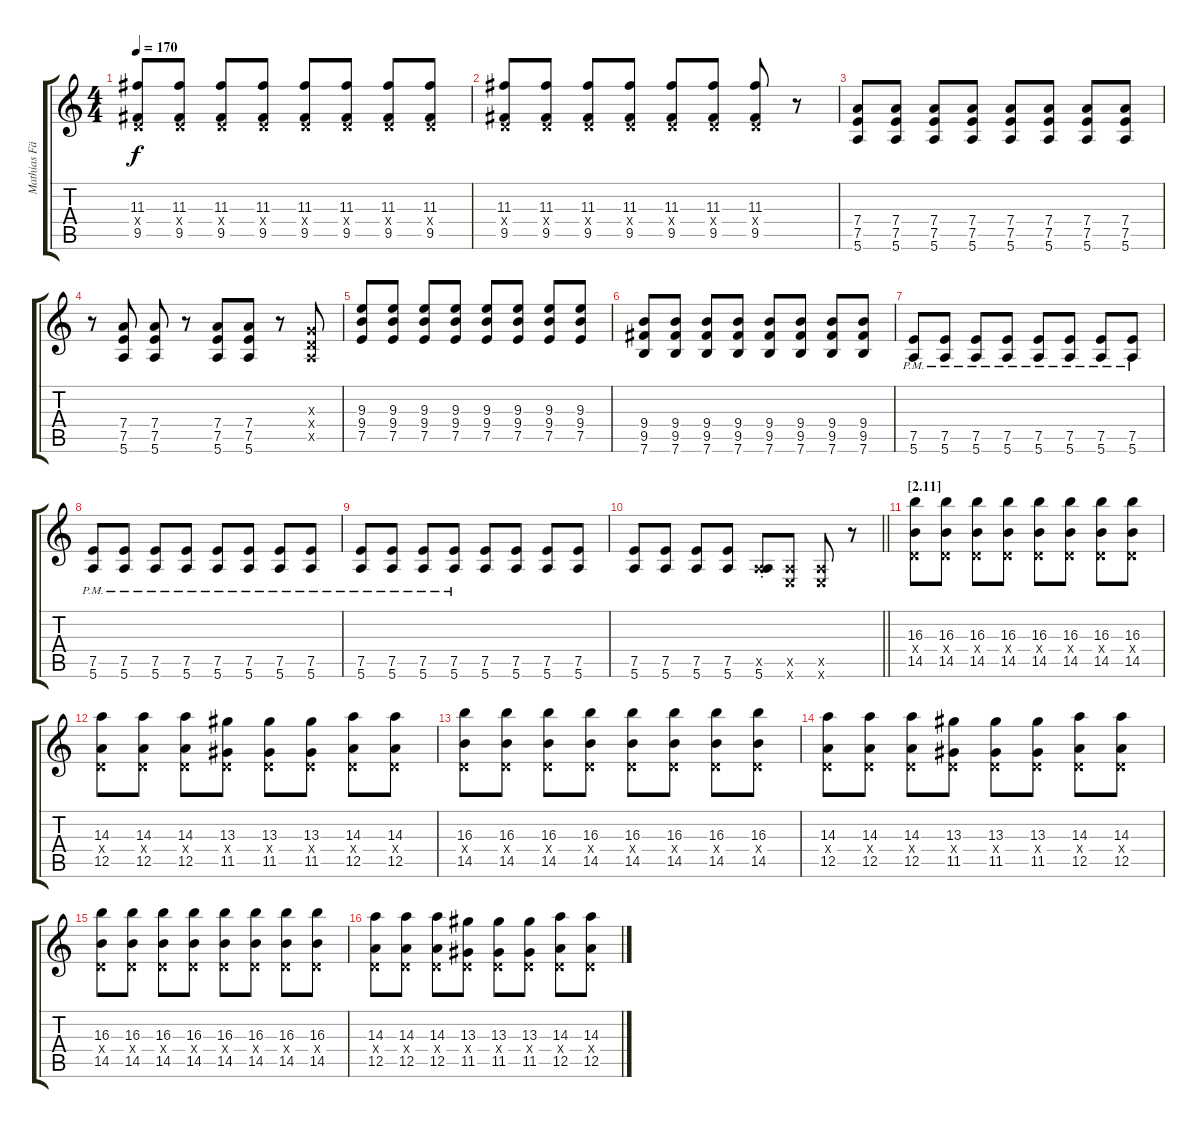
\track ("Mathias Färm - Guitar" "Mathias Fä") {instrument distortionguitar}
\staff {score tabs}
\tuning (E4 B3 G3 D3 A2 E2) {hide}
\ts (4 4)
\tempo 170
\clef g2
\ks c
(11.3 0.4{x} 9.5).8{dy f} (11.3 0.4{x} 9.5).8 (11.3 0.4{x} 9.5).8 (11.3 0.4{x} 9.5).8 (11.3 0.4{x} 9.5).8 (11.3 0.4{x} 9.5).8 (11.3 0.4{x} 9.5).8 (11.3 0.4{x} 9.5).8 |
(11.3 0.4{x} 9.5).8 (11.3 0.4{x} 9.5).8 (11.3 0.4{x} 9.5).8 (11.3 0.4{x} 9.5).8 (11.3 0.4{x} 9.5).8 (11.3 0.4{x} 9.5).8 (11.3 0.4{x} 9.5).8 r.8 |
(7.4 7.5 5.6).8 (7.4 7.5 5.6).8 (7.4 7.5 5.6).8 (7.4 7.5 5.6).8 (7.4 7.5 5.6).8 (7.4 7.5 5.6).8 (7.4 7.5 5.6).8 (7.4 7.5 5.6).8 |
r.8 (7.4 7.5 5.6).8 (7.4 7.5 5.6).8 r.8 (7.4 7.5 5.6).8 (7.4 7.5 5.6).8 r.8 (0.3{x} 0.4{x} 0.5{x}).8 |
(9.3 9.4 7.5).8 (9.3 9.4 7.5).8 (9.3 9.4 7.5).8 (9.3 9.4 7.5).8 (9.3 9.4 7.5).8 (9.3 9.4 7.5).8 (9.3 9.4 7.5).8 (9.3 9.4 7.5).8 |
(9.4 9.5 7.6).8 (9.4 9.5 7.6).8 (9.4 9.5 7.6).8 (9.4 9.5 7.6).8 (9.4 9.5 7.6).8 (9.4 9.5 7.6).8 (9.4 9.5 7.6).8 (9.4 9.5 7.6).8 |
(7.5{pm} 5.6{pm}).8 (7.5{pm} 5.6{pm}).8 (7.5{pm} 5.6{pm}).8 (7.5{pm} 5.6{pm}).8 (7.5{pm} 5.6{pm}).8 (7.5{pm} 5.6{pm}).8 (7.5{pm} 5.6{pm}).8 (7.5{pm} 5.6{pm}).8 |
(7.5{pm} 5.6{pm}).8 (7.5{pm} 5.6{pm}).8 (7.5{pm} 5.6{pm}).8 (7.5{pm} 5.6{pm}).8 (7.5{pm} 5.6{pm}).8 (7.5{pm} 5.6{pm}).8 (7.5{pm} 5.6{pm}).8 (7.5{pm} 5.6{pm}).8 |
(7.5 5.6{pm}).8 (7.5 5.6{pm}).8 (7.5 5.6{pm}).8 (7.5 5.6{pm}).8 (7.5 5.6).8 (7.5 5.6).8 (7.5 5.6).8 (7.5 5.6).8 |
\barLineRight lightlight
(7.5 5.6).8 (7.5 5.6).8 (7.5 5.6).8 (7.5 5.6).8 (0.5{x} 5.6{st}).8 (0.5{x} 0.6{x}).8 (0.5{x} 0.6{x}).8 r.8 |
\section ("" "[2.11]")
(16.3 0.4{x} 14.5).8 (16.3 0.4{x} 14.5).8 (16.3 0.4{x} 14.5).8 (16.3 0.4{x} 14.5).8 (16.3 0.4{x} 14.5).8 (16.3 0.4{x} 14.5).8 (16.3 0.4{x} 14.5).8 (16.3 0.4{x} 14.5).8 |
(14.3 0.4{x} 12.5).8 (14.3 0.4{x} 12.5).8 (14.3 0.4{x} 12.5).8 (13.3 0.4{x} 11.5).8 (13.3 0.4{x} 11.5).8 (13.3 0.4{x} 11.5).8 (14.3 0.4{x} 12.5).8 (14.3 0.4{x} 12.5).8 |
(16.3 0.4{x} 14.5).8 (16.3 0.4{x} 14.5).8 (16.3 0.4{x} 14.5).8 (16.3 0.4{x} 14.5).8 (16.3 0.4{x} 14.5).8 (16.3 0.4{x} 14.5).8 (16.3 0.4{x} 14.5).8 (16.3 0.4{x} 14.5).8 |
(14.3 0.4{x} 12.5).8 (14.3 0.4{x} 12.5).8 (14.3 0.4{x} 12.5).8 (13.3 0.4{x} 11.5).8 (13.3 0.4{x} 11.5).8 (13.3 0.4{x} 11.5).8 (14.3 0.4{x} 12.5).8 (14.3 0.4{x} 12.5).8 |
(16.3 0.4{x} 14.5).8 (16.3 0.4{x} 14.5).8 (16.3 0.4{x} 14.5).8 (16.3 0.4{x} 14.5).8 (16.3 0.4{x} 14.5).8 (16.3 0.4{x} 14.5).8 (16.3 0.4{x} 14.5).8 (16.3 0.4{x} 14.5).8 |
(14.3 0.4{x} 12.5).8 (14.3 0.4{x} 12.5).8 (14.3 0.4{x} 12.5).8 (13.3 0.4{x} 11.5).8 (13.3 0.4{x} 11.5).8 (13.3 0.4{x} 11.5).8 (14.3 0.4{x} 12.5).8 (14.3 0.4{x} 12.5).8
